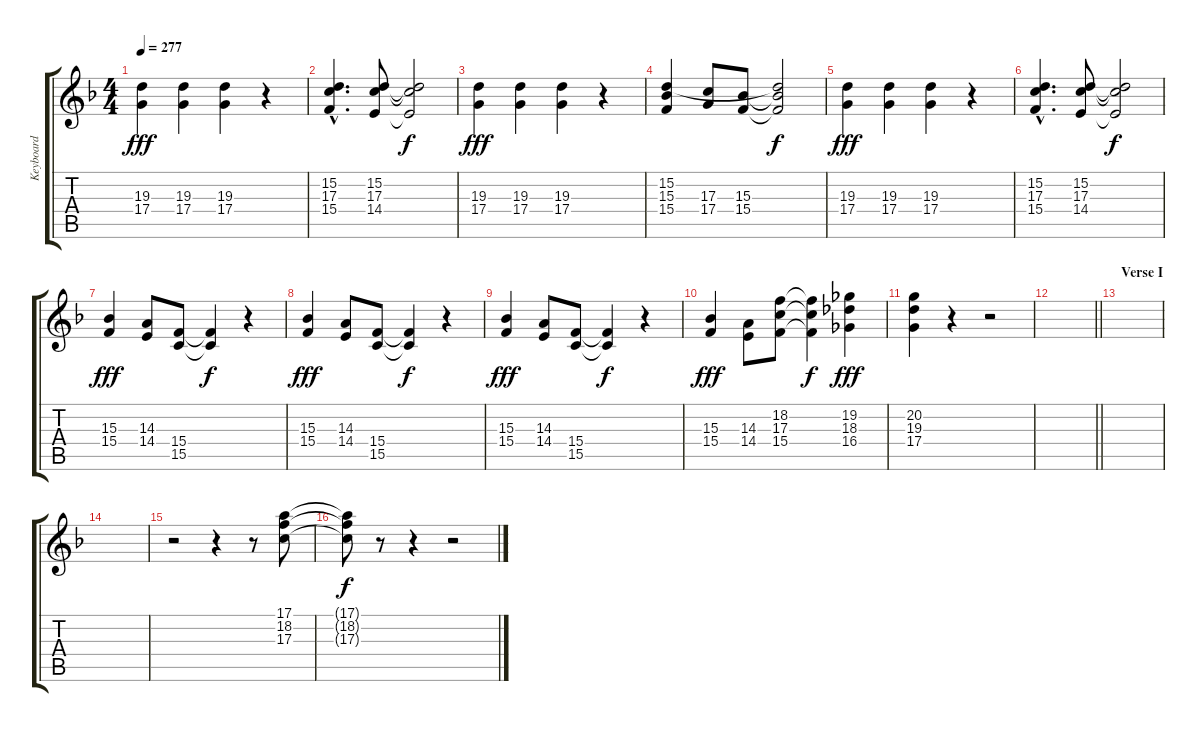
\track ("Keyboard" "Keyboard") {instrument rockorgan}
\staff {score tabs}
\tuning (E4 B3 G3 D3 A2 E2) {hide}
\ts (4 4)
\tempo 277
\clef g2
\ks f
(19.3 17.4).4{dy fff} (19.3 17.4).4 (19.3 17.4).4 r.4 |
(15.2{hac} 17.3{hac} 15.4{hac}).4{d} (15.2 17.3 14.4).8 (15.2{t} 17.3{t} 14.4{t}).2{dy f} |
(19.3 17.4).4{dy fff} (19.3 17.4).4 (19.3 17.4).4 r.4 |
(15.2 15.3 15.4).4 (17.3 17.4).8 (15.3 15.4).8 (15.2{t} 15.3{t} 15.4{t}).2{dy f} |
(19.3 17.4).4{dy fff} (19.3 17.4).4 (19.3 17.4).4 r.4 |
(15.2{hac} 17.3{hac} 15.4{hac}).4{d} (15.2 17.3 14.4).8 (15.2{t} 17.3{t} 14.4{t}).2{dy f} |
(15.3 15.4).4{dy fff} (14.3 14.4).8 (15.4 15.5).8 (15.4{t} 15.5{t}).4{dy f} r.4 |
(15.3 15.4).4{dy fff} (14.3 14.4).8 (15.4 15.5).8 (15.4{t} 15.5{t}).4{dy f} r.4 |
(15.3 15.4).4{dy fff} (14.3 14.4).8 (15.4 15.5).8 (15.4{t} 15.5{t}).4{dy f} r.4 |
(15.3 15.4).4{dy fff} (14.3 14.4).8 (18.2 17.3 15.4).8 (18.2{t} 17.3{t} 15.4{t}).4{dy f} (19.2 18.3 16.4).4{dy fff} |
(20.2 19.3 17.4).4 r.4 r.2 |
\barLineRight lightlight
|
\section ("" "Verse I")
|
|
r.2 r.4 r.8 (17.1 18.2 17.3).8 |
(17.1{t} 18.2{t} 17.3{t}).8{dy f} r.8 r.4 r.2
